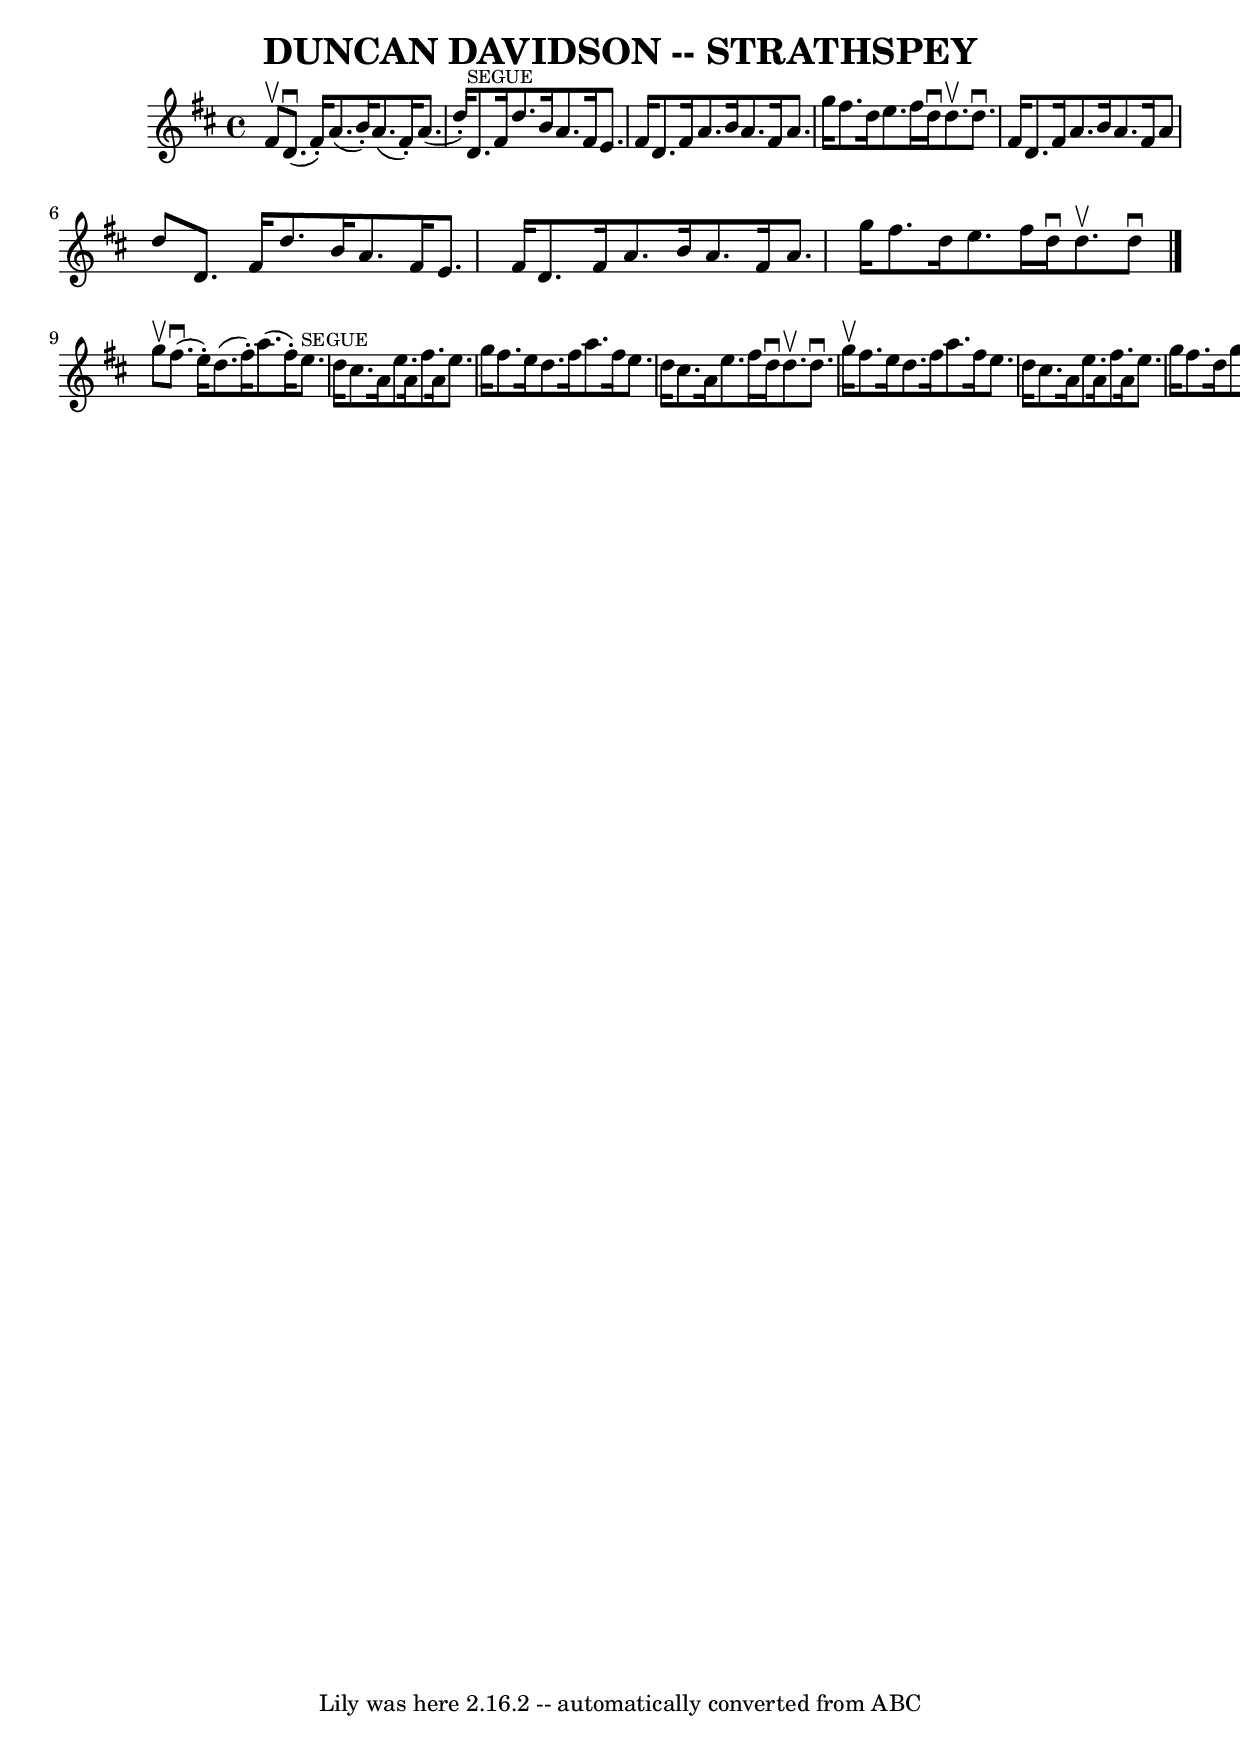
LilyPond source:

\version "2.16.2"
\include "Mammoth.ily"
\header {
  %% book = "Ryan's Mammoth Collection of Fiddle Tunes"
  crossRefNumber = "1"
  footnotes = ""
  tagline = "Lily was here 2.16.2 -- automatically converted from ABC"
  title = "DUNCAN DAVIDSON -- STRATHSPEY"

}
voicedefault =  {


  \override Staff.TimeSignature #'style = #'C
  \time 4/4 
  \key d \major
  fis'8^\upbow       |
  d'8. (^\downbow   
  fis'16-.) a'8. (b'16-.) a'8. (fis'16-.) a'8. (d''16-.)   |
  d'8.^\segue fis'16 d''8. b'16 a'8. fis'16    
  e'8. fis'16        |
  d'8. fis'16 a'8. b'16 a'8.    
  fis'16 a'8. g''16    |
  fis''8. d''16 e''8. fis''16    
  d''16^\downbow d''8.^\upbow d''8.^\downbow fis'16    |
   |
  d'8. fis'16 a'8. b'16 a'8. fis'16 a'8 d''8     |
  d'8. fis'16 d''8. b'16 a'8. fis'16 e'8. fis'16   |
  d'8. fis'16 a'8. b'16 a'8. fis'16 a'8.    
  g''16    |
  fis''8. d''16 e''8. fis''16 d''16^\downbow   
  d''8.^\upbow d''8^\downbow   \bar "|." g''8^\upbow       |
  
  fis''8. (^\downbow e''16-.) d''8. (fis''16-.) a''8. (fis''16-.) e''8.^\segue d''16    |
  cis''8. a'16 e''8. a'16   
  fis''8. a'16 e''8. g''16        |
  fis''8. e''16 d''8.  
  fis''16 a''8. fis''16 e''8. d''16    |
  cis''8. a'16   
  e''8. fis''16 d''16^\downbow d''8.^\upbow d''8.^\downbow g''16^\upbow | |
  fis''8. e''16 d''8. fis''16 a''8.   
  fis''16 e''8. d''16    |
  cis''8. a'16 e''8. a'16    
  fis''8. a'16 e''8. g''16        |
  fis''8. d''16 g''8.   
  e''16 a''8. fis''16 b''8. g''16    |
  fis''8. d''16    
  e''8. fis''16 d''16^\downbow d''8.^\upbow d''8^\downbow   
  \bar "|."   

}

\score{
  <<

    \context Staff="default"
    {
      \voicedefault 
      
    }

  >>
  \layout {
    
  }
  \midi {
  }

}
